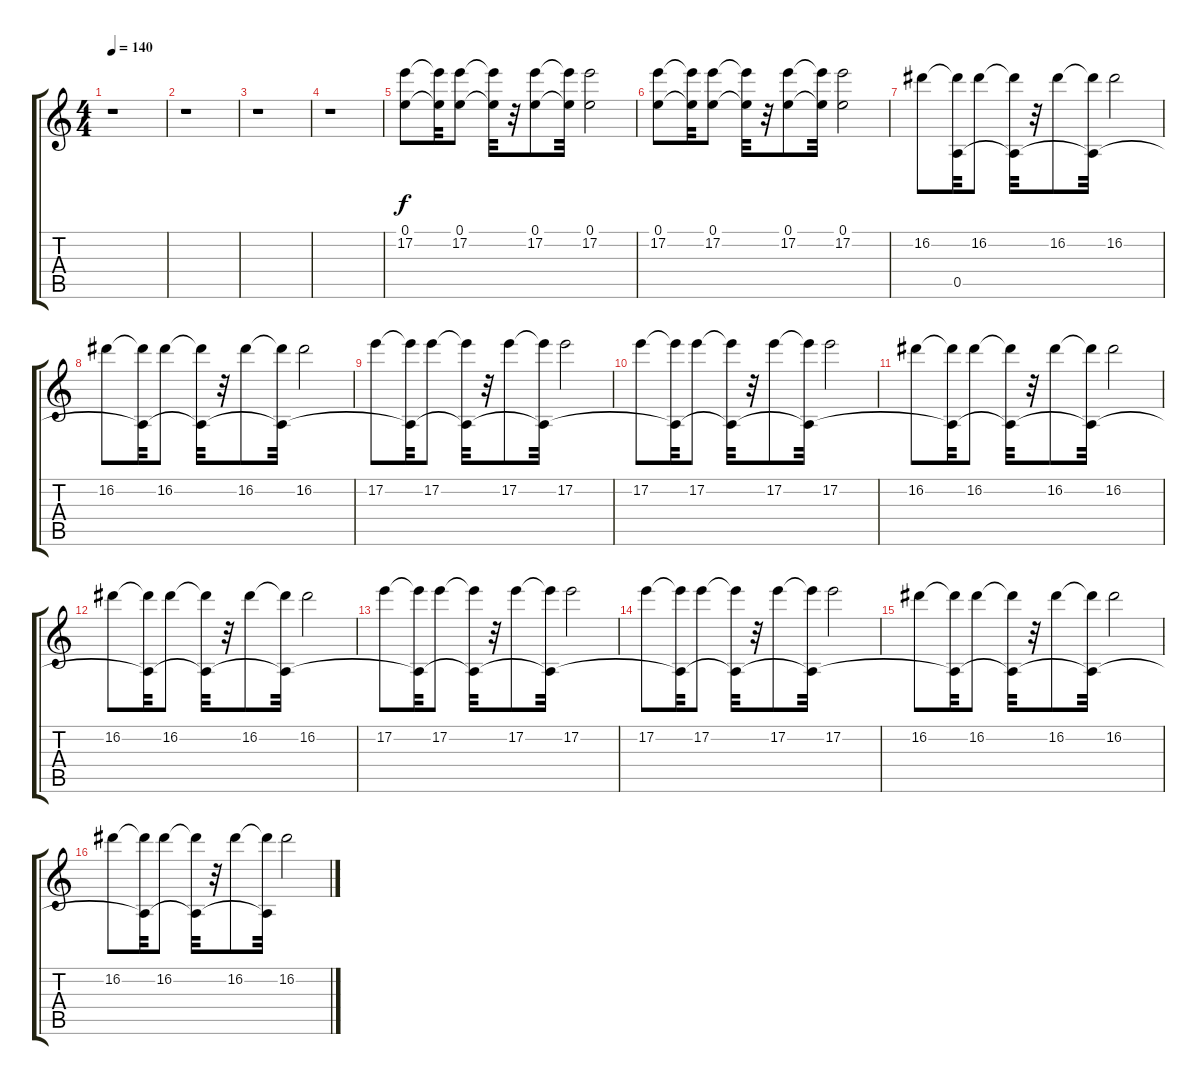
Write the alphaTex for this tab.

\track "" {instrument overdrivenguitar}
\staff {score tabs}
\tuning (E4 B3 G3 D3 A2 E2) {hide}
\ts (4 4)
\tempo 140
\clef g2
\ks c
r.1{dy f} |
r.1 |
r.1 |
r.1 |
(0.1 17.2).8 (0.1{t} 17.2{t}).32 (0.1 17.2).8 (0.1{t} 17.2{t}).32 r.32 (0.1 17.2).8 (0.1{t} 17.2{t}).32 (0.1 17.2).2 |
(0.1 17.2).8 (0.1{t} 17.2{t}).32 (0.1 17.2).8 (0.1{t} 17.2{t}).32 r.32 (0.1 17.2).8 (0.1{t} 17.2{t}).32 (0.1 17.2).2 |
16.2.8 (16.2{t} 0.5).32 16.2.8 (16.2{t} 0.5{t}).32 r.32 16.2.8 (16.2{t} 0.5{t}).32 16.2.2 |
16.2.8 (16.2{t} 0.5{t}).32 16.2.8 (16.2{t} 0.5{t}).32 r.32 16.2.8 (16.2{t} 0.5{t}).32 16.2.2 |
17.2.8 (17.2{t} 0.5{t}).32 17.2.8 (17.2{t} 0.5{t}).32 r.32 17.2.8 (17.2{t} 0.5{t}).32 17.2.2 |
17.2.8 (17.2{t} 0.5{t}).32 17.2.8 (17.2{t} 0.5{t}).32 r.32 17.2.8 (17.2{t} 0.5{t}).32 17.2.2 |
16.2.8 (16.2{t} 0.5{t}).32 16.2.8 (16.2{t} 0.5{t}).32 r.32 16.2.8 (16.2{t} 0.5{t}).32 16.2.2 |
16.2.8 (16.2{t} 0.5{t}).32 16.2.8 (16.2{t} 0.5{t}).32 r.32 16.2.8 (16.2{t} 0.5{t}).32 16.2.2 |
17.2.8 (17.2{t} 0.5{t}).32 17.2.8 (17.2{t} 0.5{t}).32 r.32 17.2.8 (17.2{t} 0.5{t}).32 17.2.2 |
17.2.8 (17.2{t} 0.5{t}).32 17.2.8 (17.2{t} 0.5{t}).32 r.32 17.2.8 (17.2{t} 0.5{t}).32 17.2.2 |
16.2.8 (16.2{t} 0.5{t}).32 16.2.8 (16.2{t} 0.5{t}).32 r.32 16.2.8 (16.2{t} 0.5{t}).32 16.2.2 |
16.2.8 (16.2{t} 0.5{t}).32 16.2.8 (16.2{t} 0.5{t}).32 r.32 16.2.8 (16.2{t} 0.5{t}).32 16.2.2
